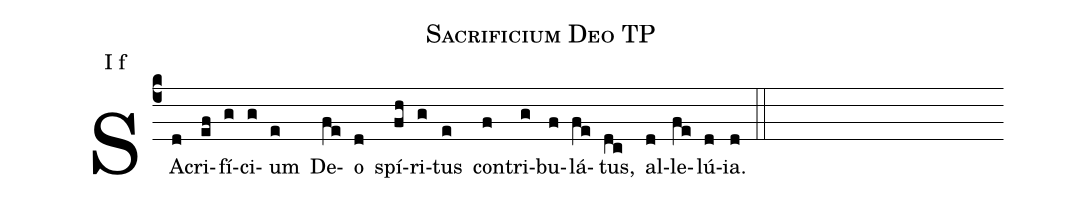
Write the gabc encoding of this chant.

name: Sacrificium Deo TP;
annotation: I f;
mode: 1;
%%
(c4)
SA(d)cri(ef)fí(g)ci(g)um(e) De(fe)o(d) spí(fh)ri(g)tus(e) con(f)tri(g)bu(f)lá(fe)tus,(dc) al(d)le(fe)lú(d)ia.(d) (::)
